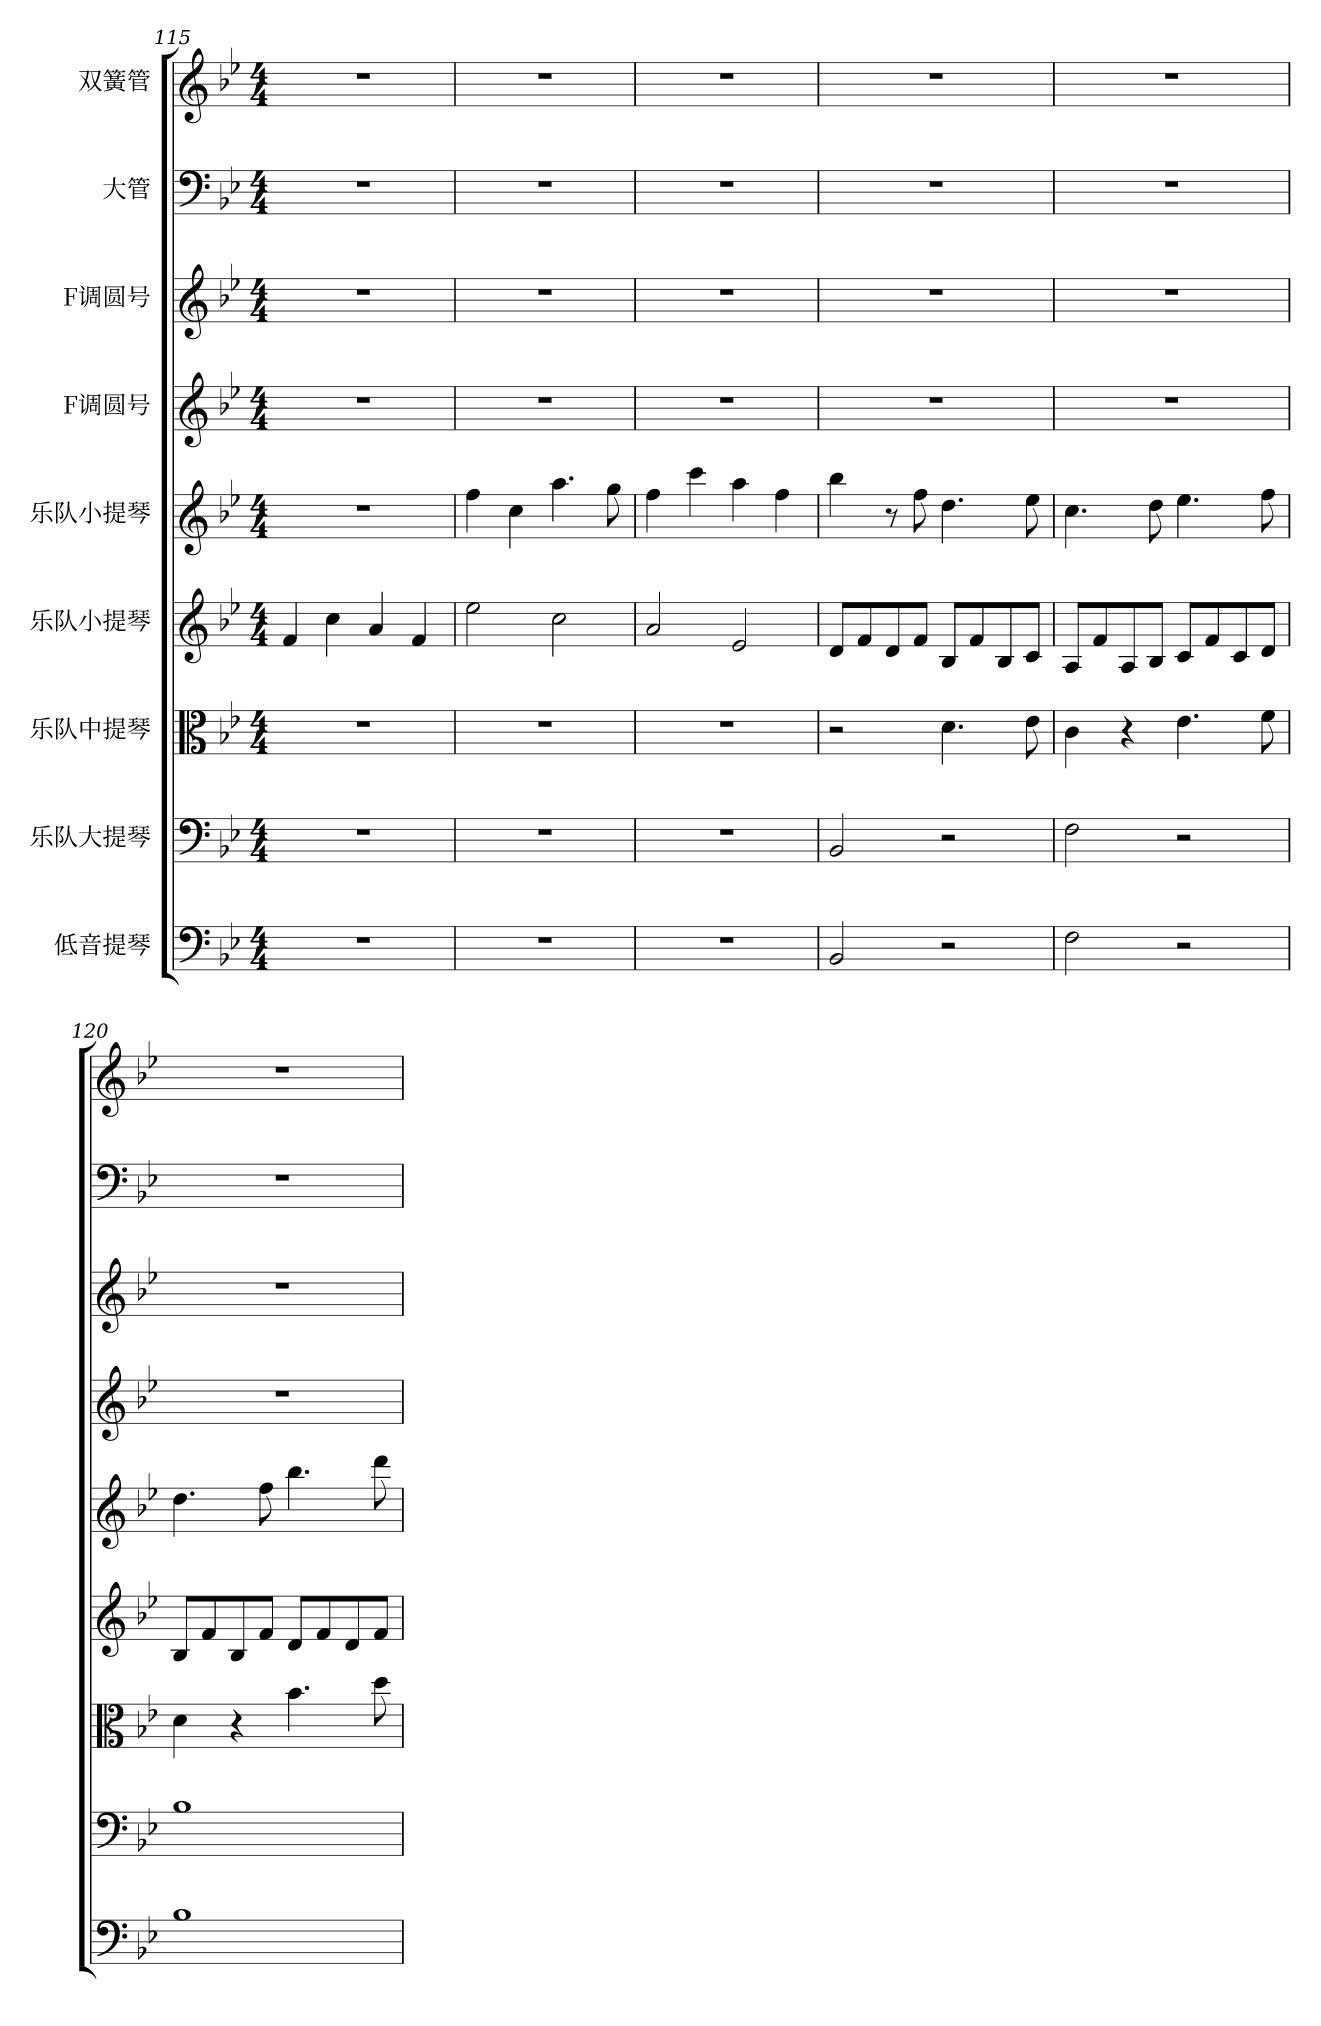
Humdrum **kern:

**kern	**kern	**kern	**kern	**kern	**kern	**kern	**kern	**kern
*part9	*part8	*part7	*part6	*part5	*part4	*part3	*part2	*part1
*staff9	*staff8	*staff7	*staff6	*staff5	*staff4	*staff3	*staff2	*staff1
*I"低音提琴	*I"乐队大提琴	*I"乐队中提琴	*I"乐队小提琴	*I"乐队小提琴	*I"F调圆号	*I"F调圆号	*I"大管	*I"双簧管
*clefF4	*clefF4	*clefC3	*clefG2	*clefG2	*clefG2	*clefG2	*clefF4	*clefG2
*ITrd7c12	*	*	*	*	*ITrd4c7	*ITrd4c7	*	*
*k[b-e-]	*k[b-e-]	*k[b-e-]	*k[b-e-]	*k[b-e-]	*k[b-e-a-]	*k[b-e-a-]	*k[b-e-]	*k[b-e-]
*M4/4	*M4/4	*M4/4	*M4/4	*M4/4	*M4/4	*M4/4	*M4/4	*M4/4
=115	=115	=115	=115	=115	=115	=115	=115	=115
1r	1r	1r	4f/	1r	1r	1r	1r	1r
.	.	.	4cc\	.	.	.	.	.
.	.	.	4a/	.	.	.	.	.
.	.	.	4f/	.	.	.	.	.
=116	=116	=116	=116	=116	=116	=116	=116	=116
1r	1r	1r	2ee-\	4ff\	1r	1r	1r	1r
.	.	.	.	4cc\	.	.	.	.
.	.	.	2cc\	4.aa\	.	.	.	.
.	.	.	.	8gg\	.	.	.	.
=117	=117	=117	=117	=117	=117	=117	=117	=117
1r	1r	1r	2a/	4ff\	1r	1r	1r	1r
.	.	.	.	4ccc\	.	.	.	.
.	.	.	2e-/	4aa\	.	.	.	.
.	.	.	.	4ff\	.	.	.	.
=118	=118	=118	=118	=118	=118	=118	=118	=118
2BBB-/	2BB-/	2r	8d/L	4bb-\	1r	1r	1r	1r
.	.	.	8f/	.	.	.	.	.
.	.	.	8d/	8r	.	.	.	.
.	.	.	8f/J	8ff\	.	.	.	.
2r	2r	4.d\	8B-/L	4.dd\	.	.	.	.
.	.	.	8f/	.	.	.	.	.
.	.	.	8B-/	.	.	.	.	.
.	.	8e-\	8c/J	8ee-\	.	.	.	.
!!LO:PB:g=z
=119	=119	=119	=119	=119	=119	=119	=119	=119
2FF\	2F\	4c\	8A/L	4.cc\	1r	1r	1r	1r
.	.	.	8f/	.	.	.	.	.
.	.	4r	8A/	.	.	.	.	.
.	.	.	8B-/J	8dd\	.	.	.	.
2r	2r	4.e-\	8c/L	4.ee-\	.	.	.	.
.	.	.	8f/	.	.	.	.	.
.	.	.	8c/	.	.	.	.	.
.	.	8f\	8d/J	8ff\	.	.	.	.
=120	=120	=120	=120	=120	=120	=120	=120	=120
1BB-	1B-	4d\	8B-/L	4.dd\	1r	1r	1r	1r
.	.	.	8f/	.	.	.	.	.
.	.	4r	8B-/	.	.	.	.	.
.	.	.	8f/J	8ff\	.	.	.	.
.	.	4.b-\	8d/L	4.bb-\	.	.	.	.
.	.	.	8f/	.	.	.	.	.
.	.	.	8d/	.	.	.	.	.
.	.	8dd\	8f/J	8ddd\	.	.	.	.
=	=	=	=	=	=	=	=	=
*-	*-	*-	*-	*-	*-	*-	*-	*-
